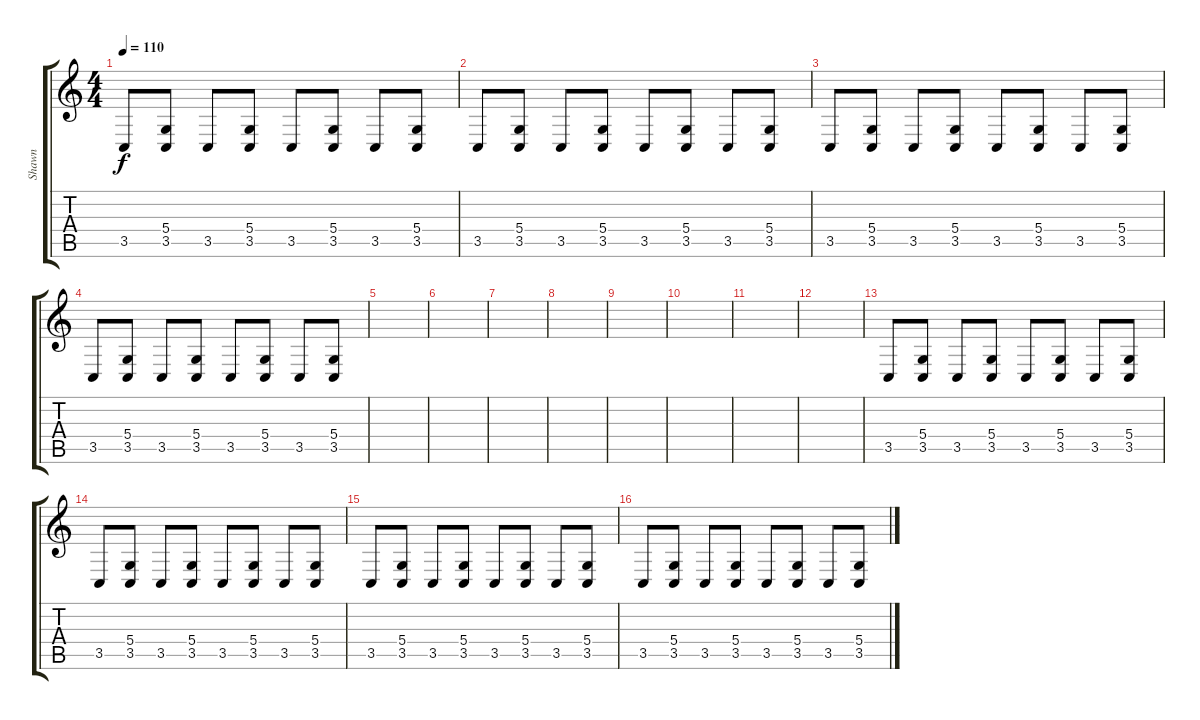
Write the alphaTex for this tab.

\track ("Shawn" "Shawn") {instrument melodictom}
\staff {score tabs}
\tuning (E4 B3 G3 D3 A2 E2) {hide}
\ts (4 4)
\tempo 110
\clef g2
\ks c
3.5.8{dy f} (5.4 3.5).8 3.5.8 (5.4 3.5).8 3.5.8 (5.4 3.5).8 3.5.8 (5.4 3.5).8 |
3.5.8 (5.4 3.5).8 3.5.8 (5.4 3.5).8 3.5.8 (5.4 3.5).8 3.5.8 (5.4 3.5).8 |
3.5.8 (5.4 3.5).8 3.5.8 (5.4 3.5).8 3.5.8 (5.4 3.5).8 3.5.8 (5.4 3.5).8 |
3.5.8 (5.4 3.5).8 3.5.8 (5.4 3.5).8 3.5.8 (5.4 3.5).8 3.5.8 (5.4 3.5).8 |
|
|
|
|
|
|
|
|
3.5.8 (5.4 3.5).8 3.5.8 (5.4 3.5).8 3.5.8 (5.4 3.5).8 3.5.8 (5.4 3.5).8 |
3.5.8 (5.4 3.5).8 3.5.8 (5.4 3.5).8 3.5.8 (5.4 3.5).8 3.5.8 (5.4 3.5).8 |
3.5.8 (5.4 3.5).8 3.5.8 (5.4 3.5).8 3.5.8 (5.4 3.5).8 3.5.8 (5.4 3.5).8 |
3.5.8 (5.4 3.5).8 3.5.8 (5.4 3.5).8 3.5.8 (5.4 3.5).8 3.5.8 (5.4 3.5).8
